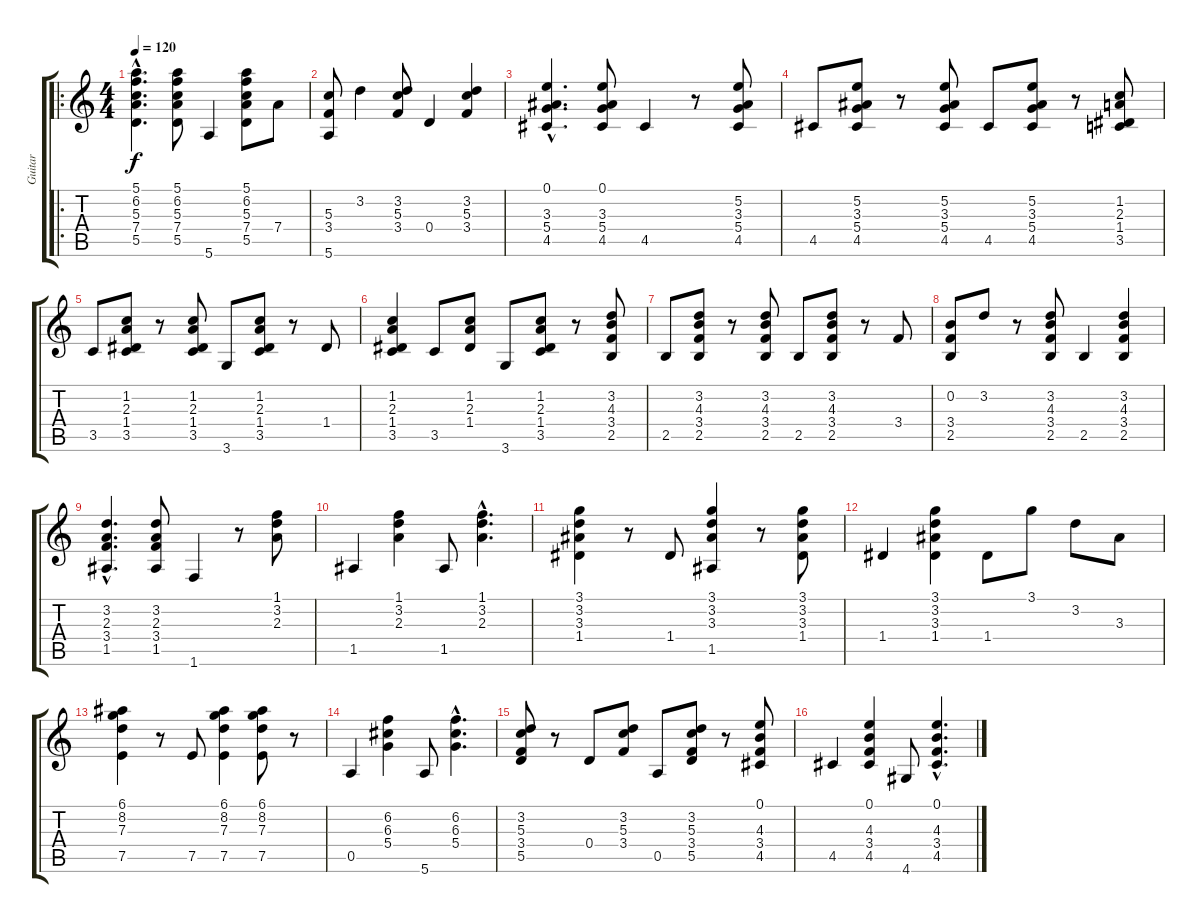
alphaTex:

\track ("Guitar" "Guitar") {instrument acousticguitarnylon}
\staff {score tabs}
\tuning (E4 B3 G3 D3 A2 E2) {hide}
\ro
\ts (4 4)
\tempo 120
\clef g2
\ks c
(5.1{hac} 6.2{hac} 5.3{hac} 7.4{hac} 5.5{hac}).4{d dy f instrument acousticguitarnylon} (5.1 6.2 5.3 7.4 5.5).8 5.6.4 (5.1 6.2 5.3 7.4 5.5).8 7.4.8 |
(5.3 3.4 5.6).8 3.2.4 (3.2 5.3 3.4).8 0.4.4 (3.2 5.3 3.4).4 |
(0.1{hac} 3.3{hac} 5.4{hac} 4.5{hac}).4{d} (0.1 3.3 5.4 4.5).8 4.5.4 r.8 (5.2 3.3 5.4 4.5).8 |
4.5.8 (5.2 3.3 5.4 4.5).8 r.8 (5.2 3.3 5.4 4.5).8 4.5.8 (5.2 3.3 5.4 4.5).8 r.8 (1.2 2.3 1.4 3.5).8 |
3.5.8 (1.2 2.3 1.4 3.5).8 r.8 (1.2 2.3 1.4 3.5).8 3.6.8 (1.2 2.3 1.4 3.5).8 r.8 1.4.8 |
(1.2 2.3 1.4 3.5).4 3.5.8 (1.2 2.3 1.4).8 3.6.8 (1.2 2.3 1.4 3.5).8 r.8 (3.2 4.3 3.4 2.5).8 |
2.5.8 (3.2 4.3 3.4 2.5).8 r.8 (3.2 4.3 3.4 2.5).8 2.5.8 (3.2 4.3 3.4 2.5).8 r.8 3.4.8 |
(0.2 3.4 2.5).8 3.2.8 r.8 (3.2 4.3 3.4 2.5).8 2.5.4 (3.2 4.3 3.4 2.5).4 |
(3.2{hac} 2.3{hac} 3.4{hac} 1.5{hac}).4{d} (3.2 2.3 3.4 1.5).8 1.6.4 r.8 (1.1 3.2 2.3).8 |
1.5.4 (1.1 3.2 2.3).4 1.5.8 (1.1{hac} 3.2{hac} 2.3{hac}).4{d} |
(3.1 3.2 3.3 1.4).4 r.8 1.4.8 (3.1 3.2 3.3 1.5).4 r.8 (3.1 3.2 3.3 1.4).8 |
1.4.4 (3.1 3.2 3.3 1.4).4 1.4.8 3.1.8 3.2.8 3.3.8 |
(6.1 8.2 7.3 7.5).4 r.8 7.5.8 (6.1 8.2 7.3 7.5).4 (6.1 8.2 7.3 7.5).8 r.8 |
0.5.4 (6.2 6.3 5.4).4 5.6.8 (6.2{hac} 6.3{hac} 5.4{hac}).4{d} |
(3.2 5.3 3.4 5.5).8 r.8 0.4.8 (3.2 5.3 3.4).8 0.5.8 (3.2 5.3 3.4 5.5).8 r.8 (0.1 4.3 3.4 4.5).8 |
4.5.4 (0.1 4.3 3.4 4.5).4 4.6.8 (0.1{hac} 4.3{hac} 3.4{hac} 4.5{hac}).4{d}
